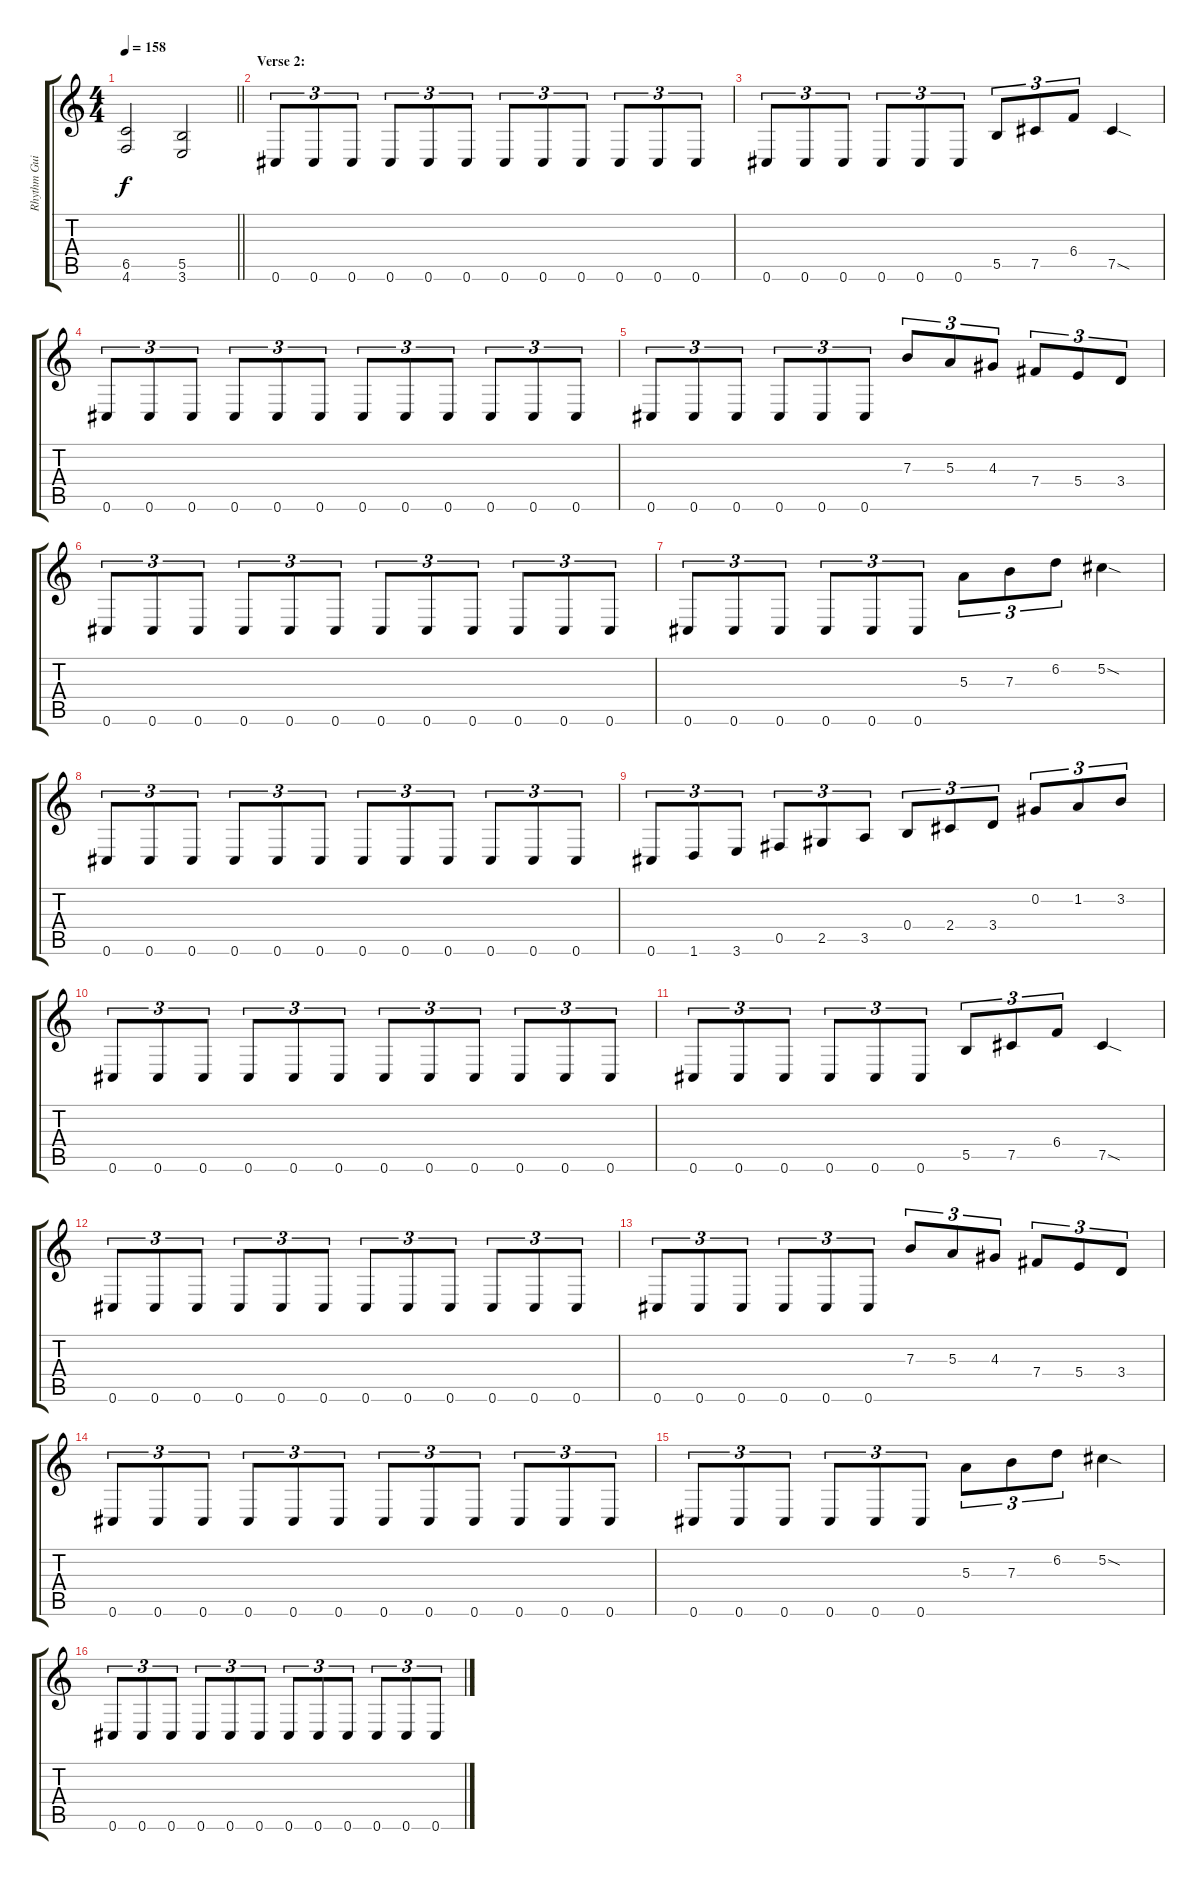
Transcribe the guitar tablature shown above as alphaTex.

\track ("Rhythm Guitar" "Rhythm Gui") {instrument distortionguitar}
\staff {score tabs}
\tuning (Db4 Ab3 E3 B2 Gb2 Db2) {hide}
\ts (4 4)
\tempo 158
\clef g2
\barLineRight lightlight
\ks c
(6.5 4.6).2{dy f} (5.5 3.6).2 |
\section ("" "Verse 2:")
0.6.8{tu (3 2)} 0.6.8{tu (3 2)} 0.6.8{tu (3 2)} 0.6.8{tu (3 2)} 0.6.8{tu (3 2)} 0.6.8{tu (3 2)} 0.6.8{tu (3 2)} 0.6.8{tu (3 2)} 0.6.8{tu (3 2)} 0.6.8{tu (3 2)} 0.6.8{tu (3 2)} 0.6.8{tu (3 2)} |
0.6.8{tu (3 2)} 0.6.8{tu (3 2)} 0.6.8{tu (3 2)} 0.6.8{tu (3 2)} 0.6.8{tu (3 2)} 0.6.8{tu (3 2)} 5.5.8{tu (3 2)} 7.5.8{tu (3 2)} 6.4.8{tu (3 2)} 7.5{sod}.4 |
0.6.8{tu (3 2)} 0.6.8{tu (3 2)} 0.6.8{tu (3 2)} 0.6.8{tu (3 2)} 0.6.8{tu (3 2)} 0.6.8{tu (3 2)} 0.6.8{tu (3 2)} 0.6.8{tu (3 2)} 0.6.8{tu (3 2)} 0.6.8{tu (3 2)} 0.6.8{tu (3 2)} 0.6.8{tu (3 2)} |
0.6.8{tu (3 2)} 0.6.8{tu (3 2)} 0.6.8{tu (3 2)} 0.6.8{tu (3 2)} 0.6.8{tu (3 2)} 0.6.8{tu (3 2)} 7.3.8{tu (3 2)} 5.3.8{tu (3 2)} 4.3.8{tu (3 2)} 7.4.8{tu (3 2)} 5.4.8{tu (3 2)} 3.4.8{tu (3 2)} |
0.6.8{tu (3 2)} 0.6.8{tu (3 2)} 0.6.8{tu (3 2)} 0.6.8{tu (3 2)} 0.6.8{tu (3 2)} 0.6.8{tu (3 2)} 0.6.8{tu (3 2)} 0.6.8{tu (3 2)} 0.6.8{tu (3 2)} 0.6.8{tu (3 2)} 0.6.8{tu (3 2)} 0.6.8{tu (3 2)} |
0.6.8{tu (3 2)} 0.6.8{tu (3 2)} 0.6.8{tu (3 2)} 0.6.8{tu (3 2)} 0.6.8{tu (3 2)} 0.6.8{tu (3 2)} 5.3.8{tu (3 2)} 7.3.8{tu (3 2)} 6.2.8{tu (3 2)} 5.2{sod}.4 |
0.6.8{tu (3 2)} 0.6.8{tu (3 2)} 0.6.8{tu (3 2)} 0.6.8{tu (3 2)} 0.6.8{tu (3 2)} 0.6.8{tu (3 2)} 0.6.8{tu (3 2)} 0.6.8{tu (3 2)} 0.6.8{tu (3 2)} 0.6.8{tu (3 2)} 0.6.8{tu (3 2)} 0.6.8{tu (3 2)} |
0.6.8{tu (3 2)} 1.6.8{tu (3 2)} 3.6.8{tu (3 2)} 0.5.8{tu (3 2)} 2.5.8{tu (3 2)} 3.5.8{tu (3 2)} 0.4.8{tu (3 2)} 2.4.8{tu (3 2)} 3.4.8{tu (3 2)} 0.2.8{tu (3 2)} 1.2.8{tu (3 2)} 3.2.8{tu (3 2)} |
0.6.8{tu (3 2)} 0.6.8{tu (3 2)} 0.6.8{tu (3 2)} 0.6.8{tu (3 2)} 0.6.8{tu (3 2)} 0.6.8{tu (3 2)} 0.6.8{tu (3 2)} 0.6.8{tu (3 2)} 0.6.8{tu (3 2)} 0.6.8{tu (3 2)} 0.6.8{tu (3 2)} 0.6.8{tu (3 2)} |
0.6.8{tu (3 2)} 0.6.8{tu (3 2)} 0.6.8{tu (3 2)} 0.6.8{tu (3 2)} 0.6.8{tu (3 2)} 0.6.8{tu (3 2)} 5.5.8{tu (3 2)} 7.5.8{tu (3 2)} 6.4.8{tu (3 2)} 7.5{sod}.4 |
0.6.8{tu (3 2)} 0.6.8{tu (3 2)} 0.6.8{tu (3 2)} 0.6.8{tu (3 2)} 0.6.8{tu (3 2)} 0.6.8{tu (3 2)} 0.6.8{tu (3 2)} 0.6.8{tu (3 2)} 0.6.8{tu (3 2)} 0.6.8{tu (3 2)} 0.6.8{tu (3 2)} 0.6.8{tu (3 2)} |
0.6.8{tu (3 2)} 0.6.8{tu (3 2)} 0.6.8{tu (3 2)} 0.6.8{tu (3 2)} 0.6.8{tu (3 2)} 0.6.8{tu (3 2)} 7.3.8{tu (3 2)} 5.3.8{tu (3 2)} 4.3.8{tu (3 2)} 7.4.8{tu (3 2)} 5.4.8{tu (3 2)} 3.4.8{tu (3 2)} |
0.6.8{tu (3 2)} 0.6.8{tu (3 2)} 0.6.8{tu (3 2)} 0.6.8{tu (3 2)} 0.6.8{tu (3 2)} 0.6.8{tu (3 2)} 0.6.8{tu (3 2)} 0.6.8{tu (3 2)} 0.6.8{tu (3 2)} 0.6.8{tu (3 2)} 0.6.8{tu (3 2)} 0.6.8{tu (3 2)} |
0.6.8{tu (3 2)} 0.6.8{tu (3 2)} 0.6.8{tu (3 2)} 0.6.8{tu (3 2)} 0.6.8{tu (3 2)} 0.6.8{tu (3 2)} 5.3.8{tu (3 2)} 7.3.8{tu (3 2)} 6.2.8{tu (3 2)} 5.2{sod}.4 |
0.6.8{tu (3 2)} 0.6.8{tu (3 2)} 0.6.8{tu (3 2)} 0.6.8{tu (3 2)} 0.6.8{tu (3 2)} 0.6.8{tu (3 2)} 0.6.8{tu (3 2)} 0.6.8{tu (3 2)} 0.6.8{tu (3 2)} 0.6.8{tu (3 2)} 0.6.8{tu (3 2)} 0.6.8{tu (3 2)}
